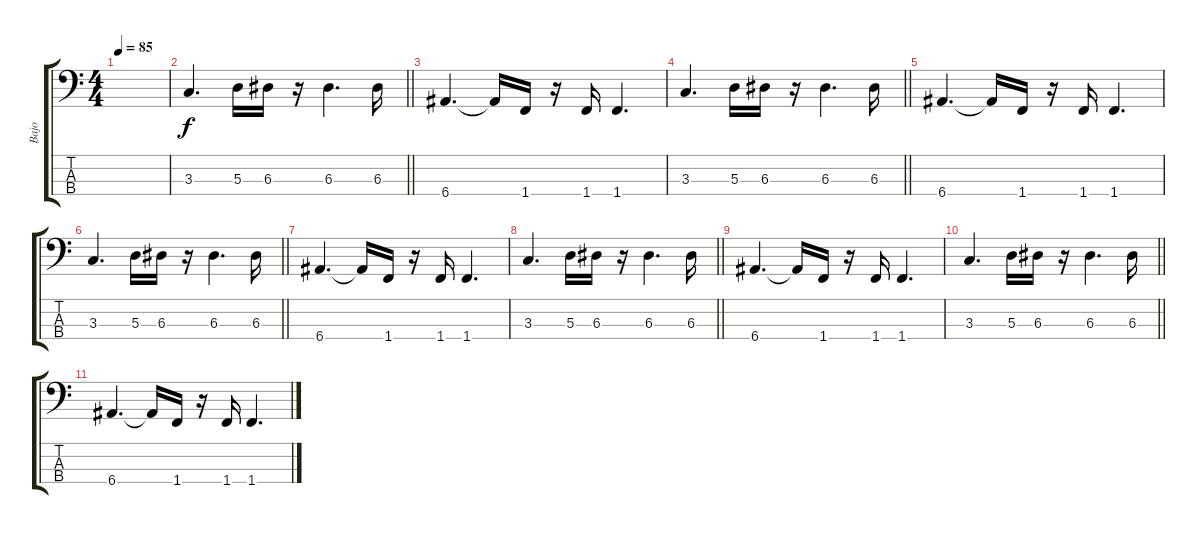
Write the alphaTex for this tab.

\track ("Bajo" "Bajo") {instrument electricbassfinger}
\staff {score tabs}
\tuning (G2 D2 A1 E1) {hide}
\ts (4 4)
\tempo 85
\clef f4
\ks c
|
\barLineRight lightlight
3.3.4{d} 5.3.16 6.3.16 r.16 6.3.4{d} 6.3.16 |
6.4.4{d} 6.4{t}.16 1.4.16 r.16 1.4.16 1.4.4{d} |
\barLineRight lightlight
3.3.4{d} 5.3.16 6.3.16 r.16 6.3.4{d} 6.3.16 |
6.4.4{d} 6.4{t}.16 1.4.16 r.16 1.4.16 1.4.4{d} |
\barLineRight lightlight
3.3.4{d} 5.3.16 6.3.16 r.16 6.3.4{d} 6.3.16 |
6.4.4{d} 6.4{t}.16 1.4.16 r.16 1.4.16 1.4.4{d} |
\barLineRight lightlight
3.3.4{d} 5.3.16 6.3.16 r.16 6.3.4{d} 6.3.16 |
6.4.4{d} 6.4{t}.16 1.4.16 r.16 1.4.16 1.4.4{d} |
\barLineRight lightlight
3.3.4{d} 5.3.16 6.3.16 r.16 6.3.4{d} 6.3.16 |
6.4.4{d} 6.4{t}.16 1.4.16 r.16 1.4.16 1.4.4{d}
